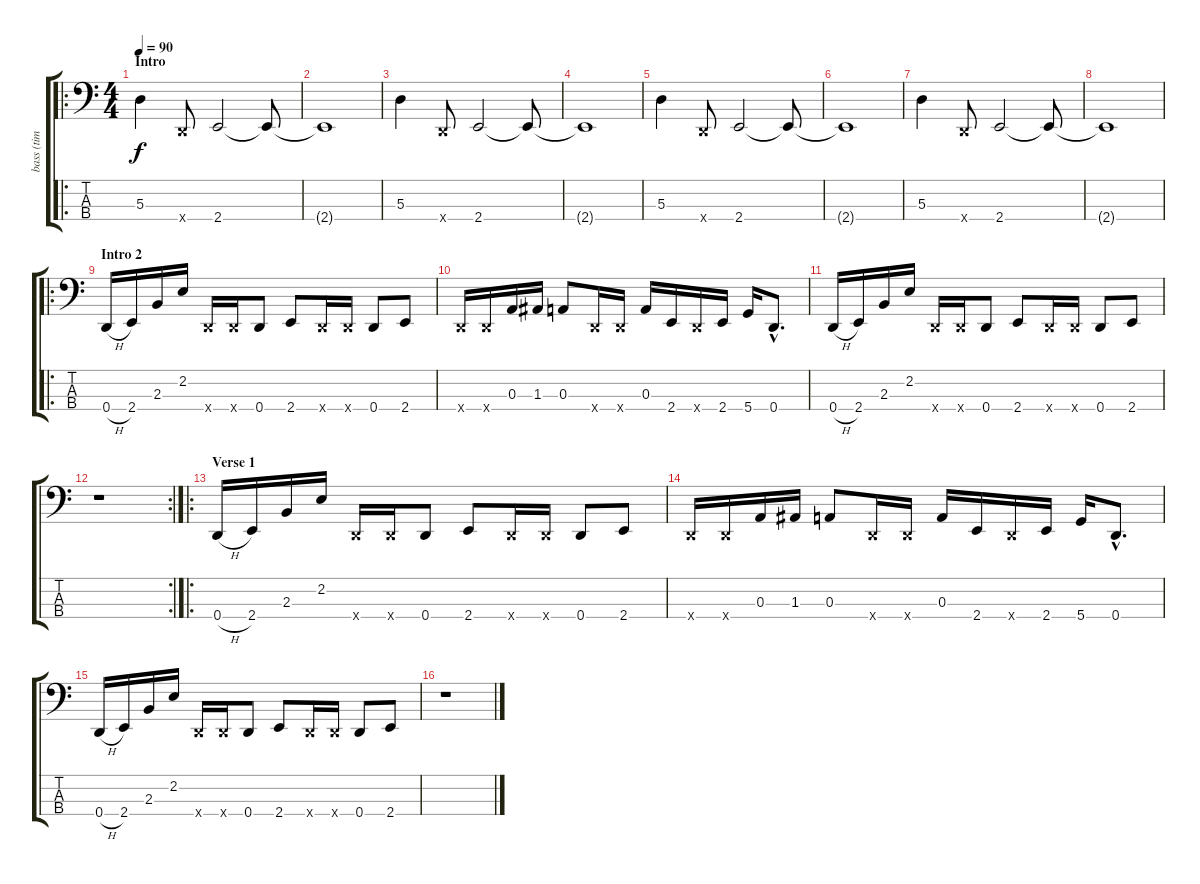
\track ("bass (tim commerford)" "bass (tim ") {instrument electricbassfinger}
\staff {score tabs}
\tuning (G2 D2 A1 D1) {hide}
\ro
\ts (4 4)
\section ("" "Intro")
\tempo 90
\clef f4
\ks c
5.3.4{dy f instrument electricbassfinger} 0.4{x}.8 2.4.2 2.4{t}.8 |
2.4{t}.1 |
5.3.4 0.4{x}.8 2.4.2 2.4{t}.8 |
2.4{t}.1 |
5.3.4 0.4{x}.8 2.4.2 2.4{t}.8 |
2.4{t}.1 |
5.3.4 0.4{x}.8 2.4.2 2.4{t}.8 |
2.4{t}.1 |
\ro
\section ("" "Intro 2")
0.4{h}.16 2.4.16 2.3.16 2.2.16 0.4{x}.16 0.4{x}.16 0.4.8 2.4.8 0.4{x}.16 0.4{x}.16 0.4.8 2.4.8 |
0.4{x}.16 0.4{x}.16 0.3.16 1.3.16 0.3.8 0.4{x}.16 0.4{x}.16 0.3.16 2.4.16 0.4{x}.16 2.4.16 5.4.16 0.4{hac}.8{d} |
0.4{h}.16 2.4.16 2.3.16 2.2.16 0.4{x}.16 0.4{x}.16 0.4.8 2.4.8 0.4{x}.16 0.4{x}.16 0.4.8 2.4.8 |
\rc 2
r.1 |
\ro
\section ("" "Verse 1")
0.4{h}.16 2.4.16 2.3.16 2.2.16 0.4{x}.16 0.4{x}.16 0.4.8 2.4.8 0.4{x}.16 0.4{x}.16 0.4.8 2.4.8 |
0.4{x}.16 0.4{x}.16 0.3.16 1.3.16 0.3.8 0.4{x}.16 0.4{x}.16 0.3.16 2.4.16 0.4{x}.16 2.4.16 5.4.16 0.4{hac}.8{d} |
0.4{h}.16 2.4.16 2.3.16 2.2.16 0.4{x}.16 0.4{x}.16 0.4.8 2.4.8 0.4{x}.16 0.4{x}.16 0.4.8 2.4.8 |
r.1
